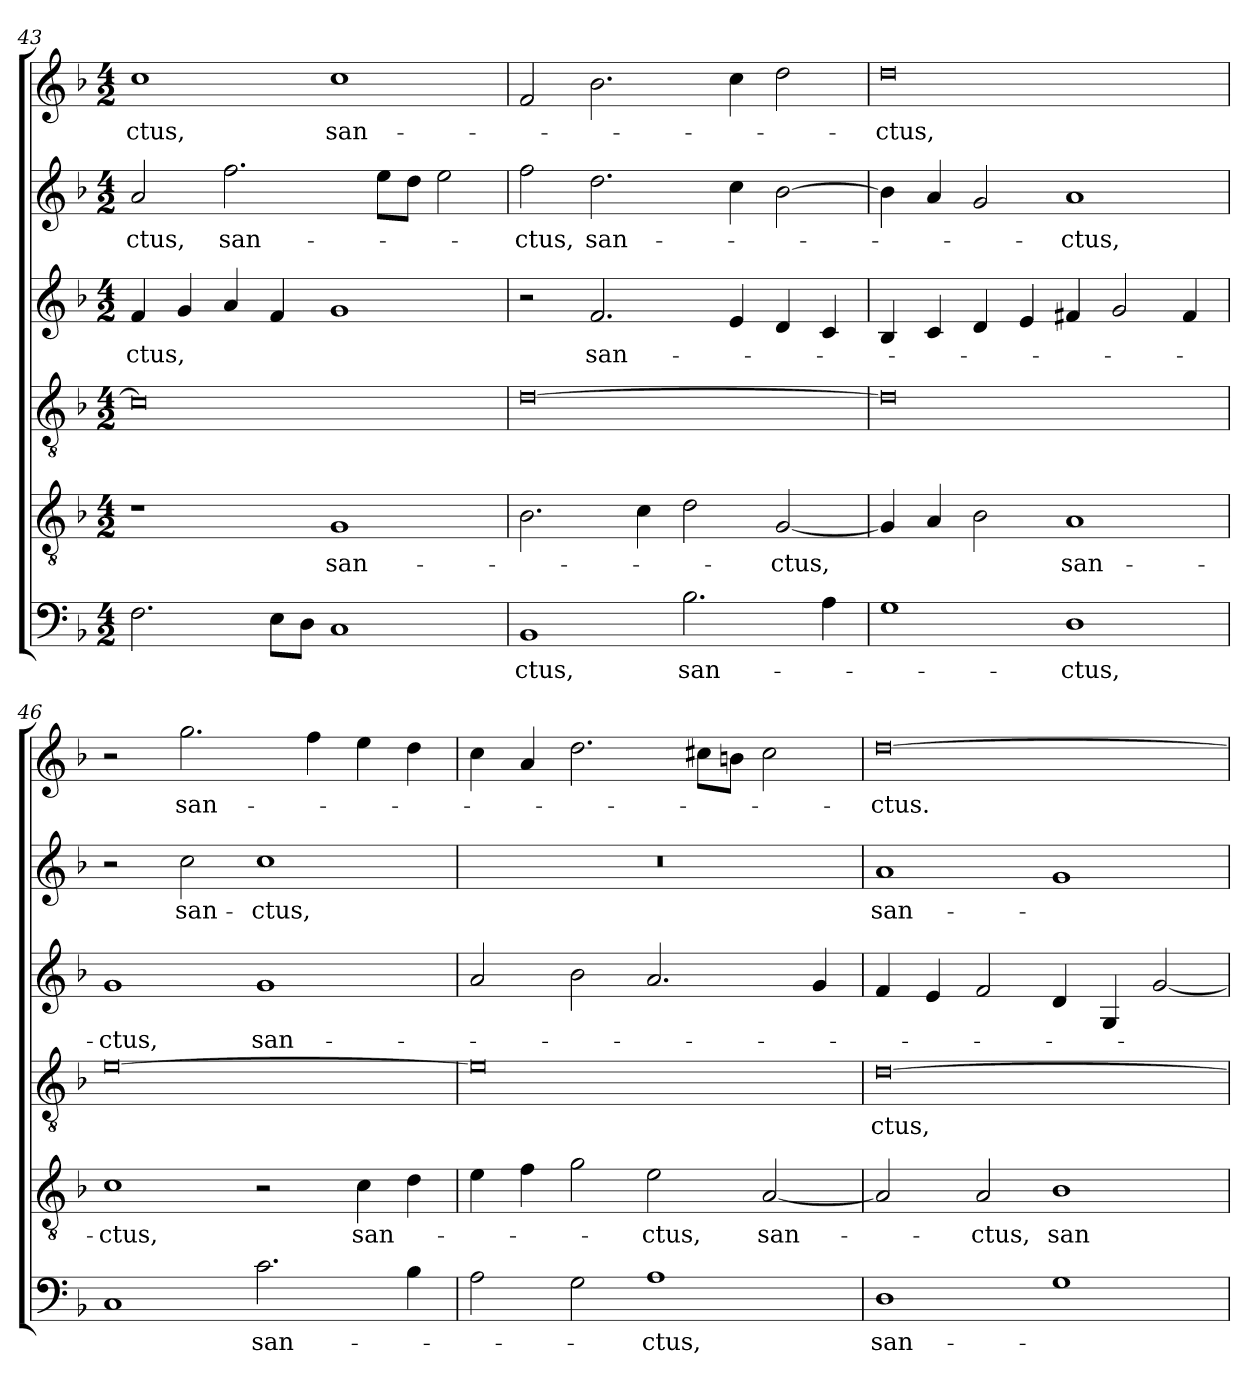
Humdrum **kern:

**kern	**text	**kern	**text	**kern	**text	**kern	**text	**kern	**text	**kern	**text
*part6	*part6	*part5	*part5	*part4	*part4	*part3	*part3	*part2	*part2	*part1	*part1
*staff6	*staff6	*staff5	*staff5	*staff4	*staff4	*staff3	*staff3	*staff2	*staff2	*staff1	*staff1
*clefF4	*	*clefGv2	*	*clefGv2	*	*clefG2	*	*clefG2	*	*clefG2	*
*k[b-]	*	*k[b-]	*	*k[b-]	*	*k[b-]	*	*k[b-]	*	*k[b-]	*
*F:	*	*F:	*	*F:	*	*F:	*	*F:	*	*F:	*
*M4/2	*	*M4/2	*	*M4/2	*	*M4/2	*	*M4/2	*	*M4/2	*
=43	=43	=43	=43	=43	=43	=43	=43	=43	=43	=43	=43
!	!	!	!	!	!	!	!LO:LY:b	!	!LO:LY:b	!	!LO:LY:b
2.F\	.	1r	.	0c]	.	4f/	-ctus,	2a/	-ctus,	1cc	-ctus,
.	.	.	.	.	.	4g/	.	.	.	.	.
!	!	!	!	!	!	!	!	!	!LO:LY:b	!	!
.	.	.	.	.	.	4a/	.	2.ff\	san-	.	.
8E\L	.	.	.	.	.	4f/	.	.	.	.	.
8D\J	.	.	.	.	.	.	.	.	.	.	.
!	!	!	!LO:LY:b	!	!	!	!	!	!	!	!LO:LY:b
1C	.	1G	san-	.	.	1g	.	.	.	1cc	san-
.	.	.	.	.	.	.	.	8ee\L	.	.	.
.	.	.	.	.	.	.	.	8dd\J	.	.	.
.	.	.	.	.	.	.	.	2ee\	.	.	.
=44	=44	=44	=44	=44	=44	=44	=44	=44	=44	=44	=44
!	!LO:LY:b	!	!	!	!	!	!	!	!LO:LY:b	!	!
1BB-	-ctus,	2.B-\	.	[0d	.	2r	.	2ff\	-ctus,	2f/	.
!	!	!	!	!	!	!	!LO:LY:b	!	!LO:LY:b	!	!
.	.	.	.	.	.	2.f/	san-	2.dd\	san-	2.b-\	.
.	.	4c\	.	.	.	.	.	.	.	.	.
!	!LO:LY:b	!	!	!	!	!	!	!	!	!	!
2.B-\	san-	2d\	.	.	.	.	.	.	.	.	.
.	.	.	.	.	.	4e/	.	4cc\	.	4cc\	.
!	!	!	!LO:LY:b	!	!	!	!	!	!	!	!
.	.	[2G/	-ctus,	.	.	4d/	.	[2b-\	.	2dd\	.
4A\	.	.	.	.	.	4c/	.	.	.	.	.
!!LO:LB:g=z
=45	=45	=45	=45	=45	=45	=45	=45	=45	=45	=45	=45
!	!	!	!	!	!	!	!	!	!	!	!LO:LY:b
1G	.	4G/]	.	0d]	.	4B-/	.	4b-\]	.	0dd	-ctus,
.	.	4A/	.	.	.	4c/	.	4a/	.	.	.
.	.	2B-\	.	.	.	4d/	.	2g/	.	.	.
.	.	.	.	.	.	4e/	.	.	.	.	.
!	!LO:LY:b	!	!LO:LY:b	!	!	!	!	!	!LO:LY:b	!	!
1D	-ctus,	1A	san-	.	.	4f#X/	.	1a	-ctus,	.	.
.	.	.	.	.	.	2g/	.	.	.	.	.
.	.	.	.	.	.	4f#/	.	.	.	.	.
=46	=46	=46	=46	=46	=46	=46	=46	=46	=46	=46	=46
!	!	!	!LO:LY:b	!	!	!	!LO:LY:b	!	!	!	!
1C	.	1c	-ctus,	[0e	.	1g	-ctus,	2r	.	2r	.
!	!	!	!	!	!	!	!	!	!LO:LY:b	!	!LO:LY:b
.	.	.	.	.	.	.	.	2cc\	san-	2.gg\	san-
!	!LO:LY:b	!	!	!	!	!	!LO:LY:b	!	!LO:LY:b	!	!
2.c\	san-	2r	.	.	.	1g	san-	1cc	-ctus,	.	.
.	.	.	.	.	.	.	.	.	.	4ff\	.
!	!	!	!LO:LY:b	!	!	!	!	!	!	!	!
.	.	4c\	san-	.	.	.	.	.	.	4ee\	.
4B-\	.	4d\	.	.	.	.	.	.	.	4dd\	.
=47	=47	=47	=47	=47	=47	=47	=47	=47	=47	=47	=47
2A\	.	4e\	.	0e]	.	2a/	.	0r	.	4cc\	.
.	.	4f\	.	.	.	.	.	.	.	4a/	.
2G\	.	2g\	.	.	.	2b-\	.	.	.	2.dd\	.
!	!LO:LY:b	!	!LO:LY:b	!	!	!	!	!	!	!	!
1A	-ctus,	2e\	-ctus,	.	.	2.a/	.	.	.	.	.
.	.	.	.	.	.	.	.	.	.	8cc#X\L	.
.	.	.	.	.	.	.	.	.	.	8bn\J	.
!	!	!	!LO:LY:b	!	!	!	!	!	!	!	!
.	.	[2A/	san-	.	.	.	.	.	.	2cc#\	.
.	.	.	.	.	.	4g/	.	.	.	.	.
=48	=48	=48	=48	=48	=48	=48	=48	=48	=48	=48	=48
!	!LO:LY:b	!	!	!	!LO:LY:b	!	!	!	!LO:LY:b	!	!LO:LY:b
1D	san-	2A/]	.	[0d	-ctus,	4f/	.	1a	san-	[0dd	-ctus.
.	.	.	.	.	.	4e/	.	.	.	.	.
!	!	!	!LO:LY:b	!	!	!	!	!	!	!	!
.	.	2A/	-ctus,	.	.	2f/	.	.	.	.	.
!	!	!	!LO:LY:b	!	!	!	!	!	!	!	!
1G	.	1B-	san-	.	.	4d/	.	1g	.	.	.
.	.	.	.	.	.	4G/	.	.	.	.	.
.	.	.	.	.	.	[2g/	.	.	.	.	.
=	=	=	=	=	=	=	=	=	=	=	=
*-	*-	*-	*-	*-	*-	*-	*-	*-	*-	*-	*-
